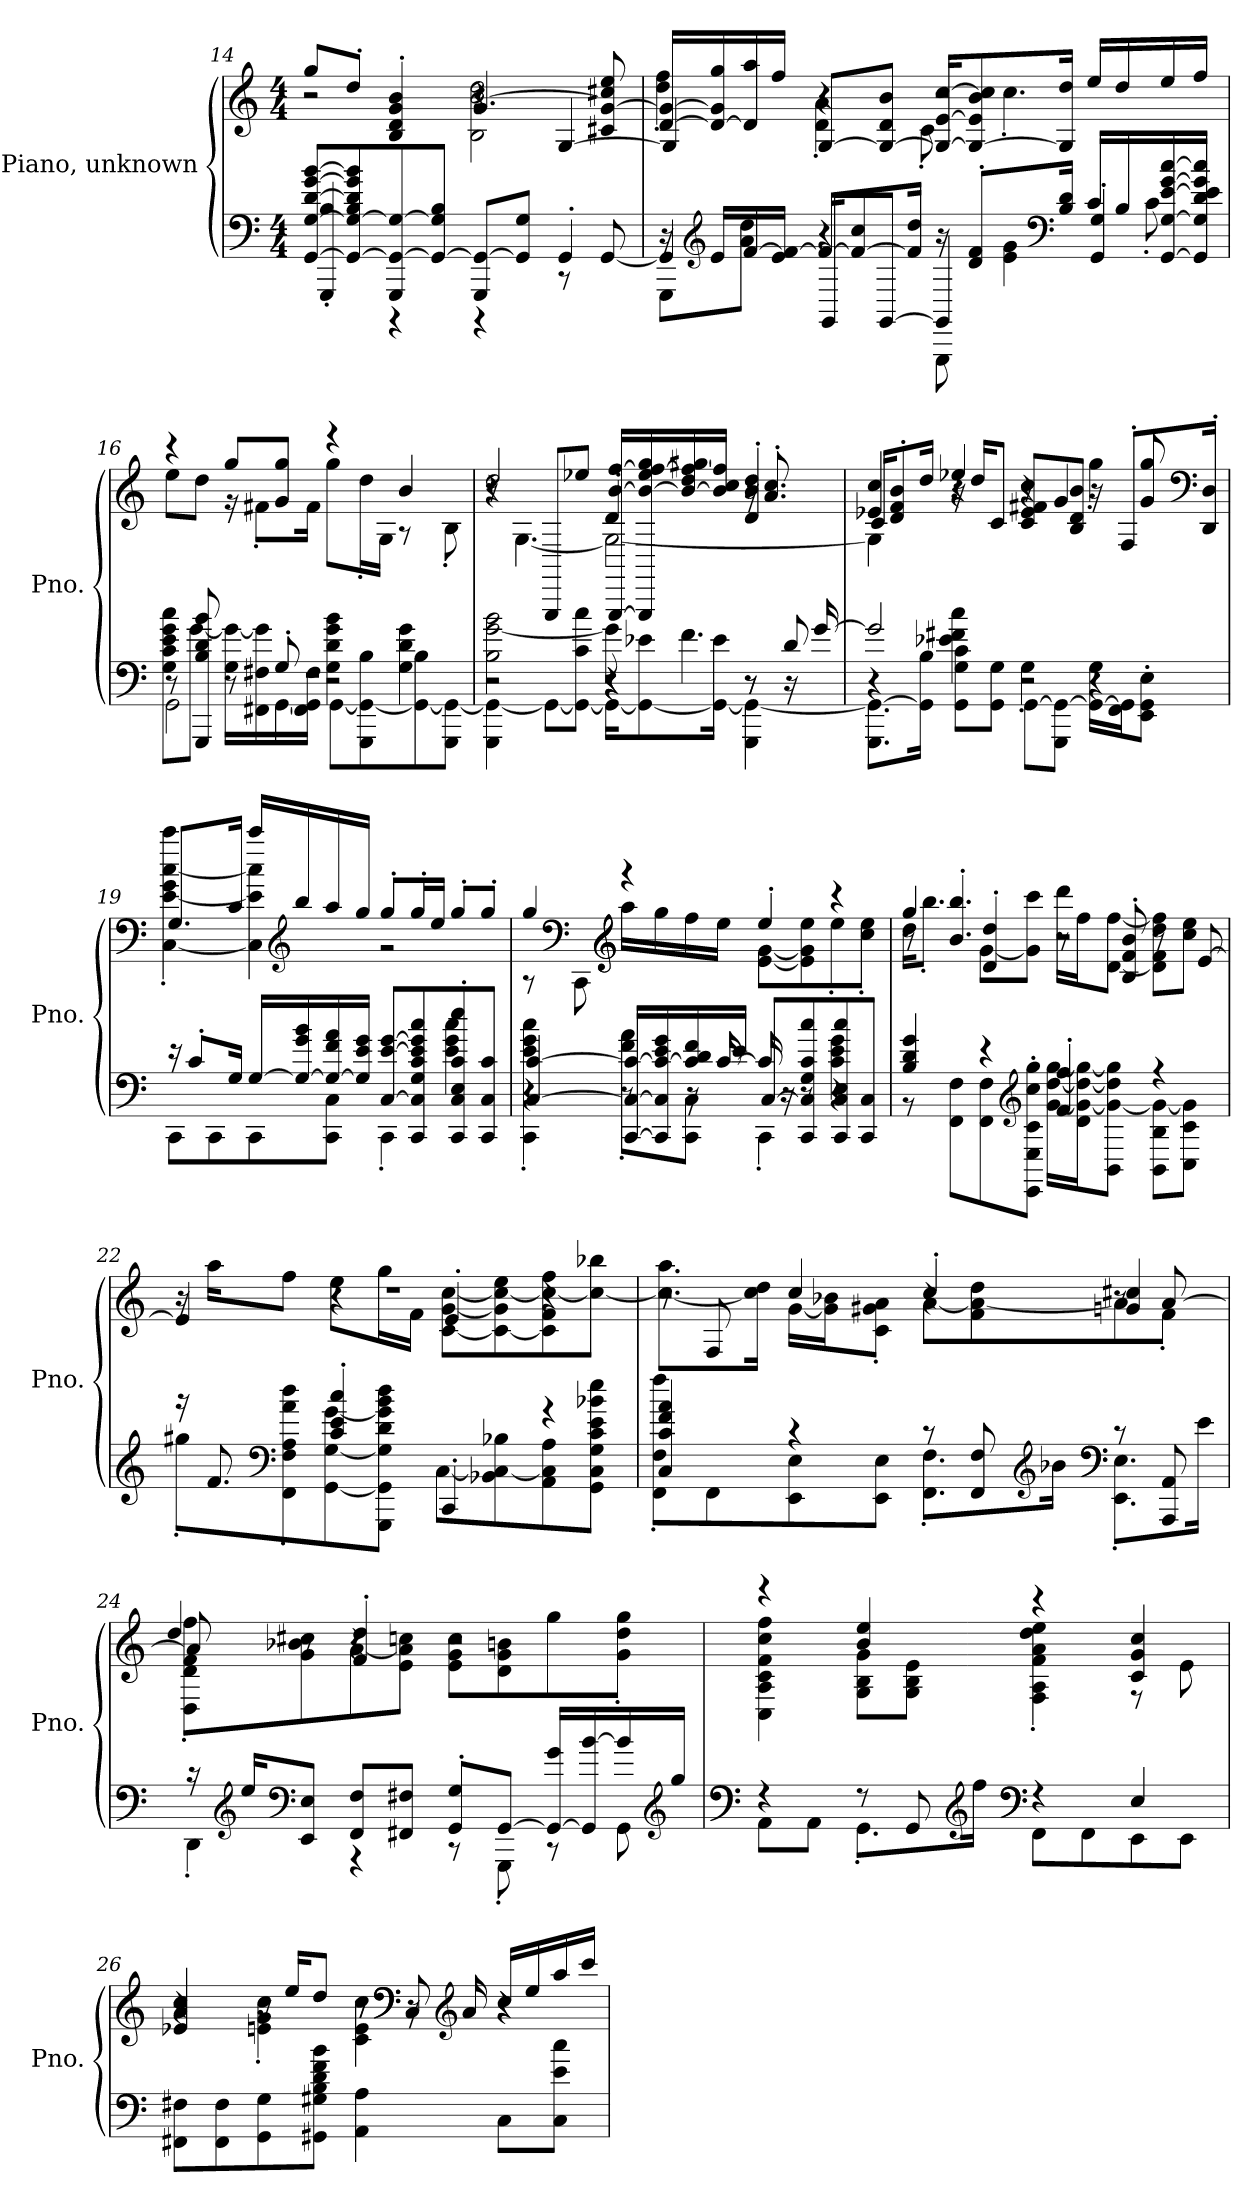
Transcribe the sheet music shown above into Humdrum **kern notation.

**kern	**kern
*part1	*part1
*staff2	*staff1
*I"Piano, unknown	*
*I'Pno.	*
*clefF4	*clefG2
*k[]	*k[]
*M4/4	*M4/4
=14	=14
*^	*^
*	*	*	*^
[8GG/ [8G/ [8d/ [8g/ [8b/L	4GGG/' 4B/'	8gg/L	2r	2r
8GG/_ 8G/_ 8B/ 8d/] 8g/] 8b/]	.	8dd'/J	.	.
8GGG/ 8GG/_ 8G/_	4r	4B/' 4d/' 4g/' 4b/'	.	.
8GG/_ 8G/] 8B/J	.	.	.	.
8GGG/ 8GG/_L	4r	[4.g/	2B\ 2b\ 2dd\	4r
8GG/] 8G/J	.	.	.	.
4GG'/	8r	.	.	[4G/
.	[8GG/	8c#X/ 8g/_ 8cc#X/ 8ee/	.	.
!!LO:LB:g=z	!!	!!
=15	=15	=15	=15	=15
*	*^	*	*	*
16r	8GGG\L	4GG/]	[16d/ 16g/_LL	4dd\' 4ff\'	4G/]
*clefG2	*	*	*	*	*
16e/LL	.	.	16d/_ 16g/] 16gg/	.	.
[16f/	8a\ 8dd\J	.	16d/] 16aa/	.	.
16e/ 16f/_JJ	.	.	16ff/JJ	.	.
16f/KL_	4r	8GG/L	[8G/L	4d\' 4a\'	4r
8f/_ 8cc/	.	.	.	.	.
.	.	[8GG/J	8G/_ 8d/ 8b/J	.	.
16f/] 16dd/Jk	.	.	.	.	.
16r	8GGG\	4GG/]	16G/_ [16e/ [16cc/KL	8c'\	2r
8d/' 8f/'L	.	.	8G/_ 8e/] 8b/ 8cc/]	.	.
.	4e\ 4g\	.	.	4.cc'\	.
*clefF4	*	*	*	*	*
16B/ 16d/Jk	.	.	16G/] 16dd/Jk	.	.
16c/LL	.	4GG/' 4G/'	16ee/LL	.	.
16B/	.	.	16dd/	.	.
[16GG/ [16G/ [16e/ [16g/ [16cc/	8c'\	.	16ee/	.	.
16GG/] 16G/] 16d/ 16e/] 16g/] 16cc/]JJ	.	.	16ff/JJ	.	.
*	*	*	*	*v	*v
=16	=16	=16	=16	=16
*	*	*^	*	*
1r	2GG\	8r	8G\ 8c\ 8e\ 8g\ 8cc\L	4r	8ee\L
.	.	8GGG/ 8B/ 8d/ 8b/	[8g\J	.	8dd\J
.	.	8r	16G\ 16g\_LL	8gg/L	16r
.	.	.	16FF#X\ 16F#X\ 16g\]	.	8f#X'\L
.	.	8G'/	[16GG\	8g/ 8gg/J	.
.	.	.	16FF#\ 16GG\] 16F#\JJ	.	16f#\Jk
.	4G\ 4d\ 4g\ 4b\	2r	[8GG\L	4r	8gg\L
.	.	.	8GGG\ 8GG\_ 8B\	.	16dd'\L
.	.	.	.	.	16G\JJ
.	4G\ 4d\ 4g\	.	8GG\_ 8B\	4b/	8r
.	.	.	8GGG\ 8GG\_J	.	8B'\
!!LO:LB:g=z
=17	=17	=17	=17	=17	=17
*	*	*	*	*	*^
2r	2B\ [2g\ 2b\	2r	4GGG\ 4GG\_	2dd/	8r	4r
.	.	.	.	.	[4.G\	.
.	.	.	8GG\L_	.	.	8GGG/L
.	.	.	8GG\_ 8c\ 8cc\J	.	.	8ee-X/J
4r	8g\]	4r	16GG\KL_	4d'/	2G\_	[16GGG/ [16b/ [16ff/LL
.	.	.	8GG\_ 8e-X\	.	.	16GGG/] 16b/_ 16ee-/ 16ff/_ 16gg/
.	4.f\	.	.	.	.	16b/_ 16dd/ 16ff/_ 16gg#X/
.	.	.	16GG\_ 16e-\Jk	.	.	16b/] 16cc/ 16ff/]JJ
8r	.	8r	4GGG\ 4GG\_	4d/' 4b/' 4dd/'	.	16r
.	.	.	.	.	.	8.a/' 8.cc/'
16r	.	8d/	.	.	.	.
[16g/	.	.	.	.	.	.
*	*	*v	*v	*	*	*
=18	=18	=18	=18	=18	=18
2g/]	4r	8.GGG\ 8.GG\_L	4e-X/ 4cc/	4G\]	16c/KL
.	.	.	.	.	8d/' 8f/' 8b/'
.	.	16GG\] 16B\Jk	.	.	16dd/Jk
.	4e-X\ 4f#X\ 4cc\	8GG\ 8G\ 8c\L	4ee-X/	4r	16r
.	.	.	.	.	16dd/KL
.	.	8GG\ 8G\J	.	.	8c/J
2r	4G'\	[8GG\L	8r	4r	8c/ 8e-/ 8f#X/ 8cc/L
.	.	8GGG\ 8GG\_J	4g/	.	8B/ 8d/ 8b/J
.	4r	16GG\_ 16G\LL	.	4gg'\	16r
.	.	16FF\ 16GG\]J	.	.	8F'/L
.	.	8EE\' 8GG\' 8E\'J	8g/ 8gg/	.	.
*	*	*	*clefF4	*	*
.	.	.	.	.	16DD/' 16D/'Jk
*	*v	*v	*	*	*
*	*	*	*v	*v
!!LO:LB:g=z
=19	=19	=19	=19
16r	8CC\L	8.G/L	[4C\' [4e\' 4g\' [4cc\' 4ccc\'
8c'/L	.	.	.
.	8CC\	.	.
16G/Jk	.	16c/Jk	.
[16G/LL	8CC\	16ccc/LL	4C\] 4e\] 4cc\]
*	*	*clefG2	*
16G/_ 16g/ 16b/	.	16bb/	.
16G/_ 16f/ 16a/	8CC\ 8C\J	16aa/	.
16G/] 16e/ 16g/JJ	.	16gg/JJ	.
[8C/ [8e/ [8g/L	4CC'\	8gg'/L	2r
8CC/ 8C/] 8G/ 8c/ 8e/] 8g/] 8cc/	.	16gg'/L	.
.	.	16ee/JJ	.
8CC/' 8C/' 8E/' 8c/' 8ee/'	4e\ 4g\ 4cc\	8gg'/L	.
8CC/ 8C/ 8c/J	.	8gg'/J	.
=20	=20	=20	=20
*	*^	*	*
4r	4CC\' 4e\' 4g\' 4cc\'	[4C/ [4c/	4gg/	8r
*	*	*	*clefF4	*
.	.	.	.	8CC\
*	*	*	*clefG2	*
8r	8f\' 8a\'L	[16CC/ 16C/_ 16c/_LL	4r	16aa\LL
.	.	16CC/] 16C/] 16c/_ 16e/ 16g/	.	16gg\
16r	8CC\ 8C\J	16c/] 16d/ 16f/	.	16ff\
[16c/	.	16e/JJ	.	16ee\JJ
16c/]	4CC'\	[8C/L	4ee'/	[8e\ [8g\L
16r	.	.	.	.
8r	.	8CC/ 8C/] 8G/ 8c/ 8cc/	.	8e\] 8g\] 8ee\
4r	4c\ 4e\ 4g\	8CC/ 8C/ 8E/ 8cc/	4r	8ee'\
.	.	8CC/ 8C/J	.	8cc\' 8ee\'J
*	*v	*v	*	*
!!LO:LB:g=z
=21	=21	=21	=21
*	*	*	*^
4B/ 4d/ 4g/	8r	8r	16dd\KL	4gg/
.	.	.	8.bb'\J	.
.	8FF\ 8F\L	4.b/' 4.bb/'	.	.
4r	8FF\ 8F\	.	[8g\L	4d/' 4dd/'
*clefG2	*	*	*	*
.	8EE\' 8E\' 8c\' 8cc\' 8gg\'J	.	8g\] 8ccc\J	.
4f/' 4ff/'	[16g\ [16dd\ [16gg\LL	2r	16ddd\LL	8r
.	16d\ 16g\_ 16dd\_ 16gg\_J	.	16ff\J	.
.	8BB\ 8g\_ 8dd\] 8gg\]J	.	[8d\ [8ff\J	8B/' 8f/' 8b/'
4r	8BB\ 8B\ 8g\_L	.	8d\] 8f\ 8dd\ 8ff\]L	8r
.	8C\ 8c\ 8g\]J	.	8cc\ 8ee\J	[8e/
=22	=22	=22	=22	=22
16r	8gg#X'\L	1r	16r	4e/]
8.f/	.	.	16aa\KL	.
*clefF4	*	*	*	*
.	8FF\' 8F\' 8A\' 8a\' 8dd\'	.	8ff\J	.
4c/' 4e/' 4cc/'	[8GG\ [8G\ [8g\	.	8ee\L	4r
.	8GGG\ 8GG\] 8G\] 8d\ 8g\] 8b\ 8dd\J	.	16gg\L	.
.	.	.	16f\JJ	.
4CC'/	[8C\L	.	[8c\ [8g\ [8cc\L	4e'/
.	8BB-X\ 8C\_ 8B-X\	.	8c\_ 8g\] 8cc\_ 8ee\	.
4r	8AA\ 8C\] 8A\	.	8c\] 8f\ 8cc\_ 8ff\	4r
.	8GG\ 8C\ 8G\ 8c\ 8e\ 8b-X\ 8ee\J	.	8cc\_ 8bb-X\J	.
!!LO:PB:g=z	!!	!!
=23	=23	=23	=23	=23
4C/ 4c/ 4f/ 4a/	8FF\' 8F\' 8ff\'L	2r	8.cc\_ 8.aa\L	8r
.	8FF\	.	.	8F/
.	.	.	16cc\] 16dd\Jk	.
4r	8EE\ 8E\	.	[16g\LL	4cc/
.	.	.	16g\] 16b-X\J	.
.	8EE\ 8E\J	.	8c\' 8g#X\' 8a\'J	.
8r	8.FF\' 8.F\'L	4r	[8a\L	4cc'/
8FF/ 8F/	.	.	8f\ 8a\_ 8dd\	.
*clefG2	*	*	*	*
.	16b-X\Jk	.	.	.
*clefF4	*	*	*	*
8r	8.EE\' 8.E\'L	8r	8a\]	4gn/ 4cc#X/
8AAA/ 8AA/	.	[8a/	8f'\J	.
.	16e\Jk	.	.	.
=24	=24	=24	=24	=24
16r	4DD'\	8a/]	8D\' 8d\' 8f\' 8ff\'L	4dd/
*clefG2	*	*	*	*
16ee/KL	.	.	.	.
*clefF4	*	*	*	*
8EE/ 8E/J	.	8r	8g\ 8b-X\ 8cc#X\	.
8FF/ 8F/L	4r	4r	[8a\	4f/' 4dd/'
8FF#X/ 8F#X/J	.	.	8e\ 8a\] 8ccn\J	.
8GG/' 8G/'L	8r	2r	8e\ 8g\ 8cc\L	2r
[8GG/J	8GGG'\	.	8d\ 8g\ 8bn\	.
16GG/_ 16g/LL	8r	.	8gg\	.
16GG/] [16b/	.	.	.	.
16b/]	8GG\	.	8g\' 8dd\' 8gg\'J	.
*clefG2	*	*	*	*
16gg/JJ	.	.	.	.
*	*	*v	*v	*v
!!LO:LB:g=z
=25	=25	=25
*clefF4	*	*
*	*	*^
4r	8AA\L	4r	4C\ 4A\ 4c\ 4f\ 4cc\ 4ff\
.	8AA\J	.	.
8r	8.GG'\L	4b/ 4ee/	8G\ 8B\ 8g\L
8GG/	.	.	8G\ 8B\ 8e\J
*clefG2	*	*	*
.	16ff\Jk	.	.
*clefF4	*	*	*
4r	8FF\L	4r	4F\' 4A\' 4f\' 4a\' 4dd\' 4ee\'
.	8FF\	.	.
4E/	8EE\	4c/ 4g/ 4cc/	8r
.	8EE\J	.	8e\
*v	*v	*	*
=26	=26	=26
*	*	*^
8FF#X\ 8F#X\L	4e-X/ 4a/ 4cc/	4r	2r
8FF#\ 8F#\	.	.	.
8GG\ 8G\	16r	4en\' 4g\' 4cc\'	.
.	16ee/KL	.	.
8GG#X\ 8G#X\ 8B\ 8d\ 8f\ 8b\J	8dd/J	.	.
4AA\ 4A\	8r	4c\ 4e\ 4cc\	8r
*	*clefF4	*	*
.	16r	.	8C/
*	*clefG2	*	*
.	16a/	.	.
8C\L	16cc/LL	4r	4r
.	16ee/	.	.
8C\ 8e\ 8cc\J	16aa/	.	.
.	16ccc/JJ	.	.
*	*v	*v	*v
=	=
*-	*-
